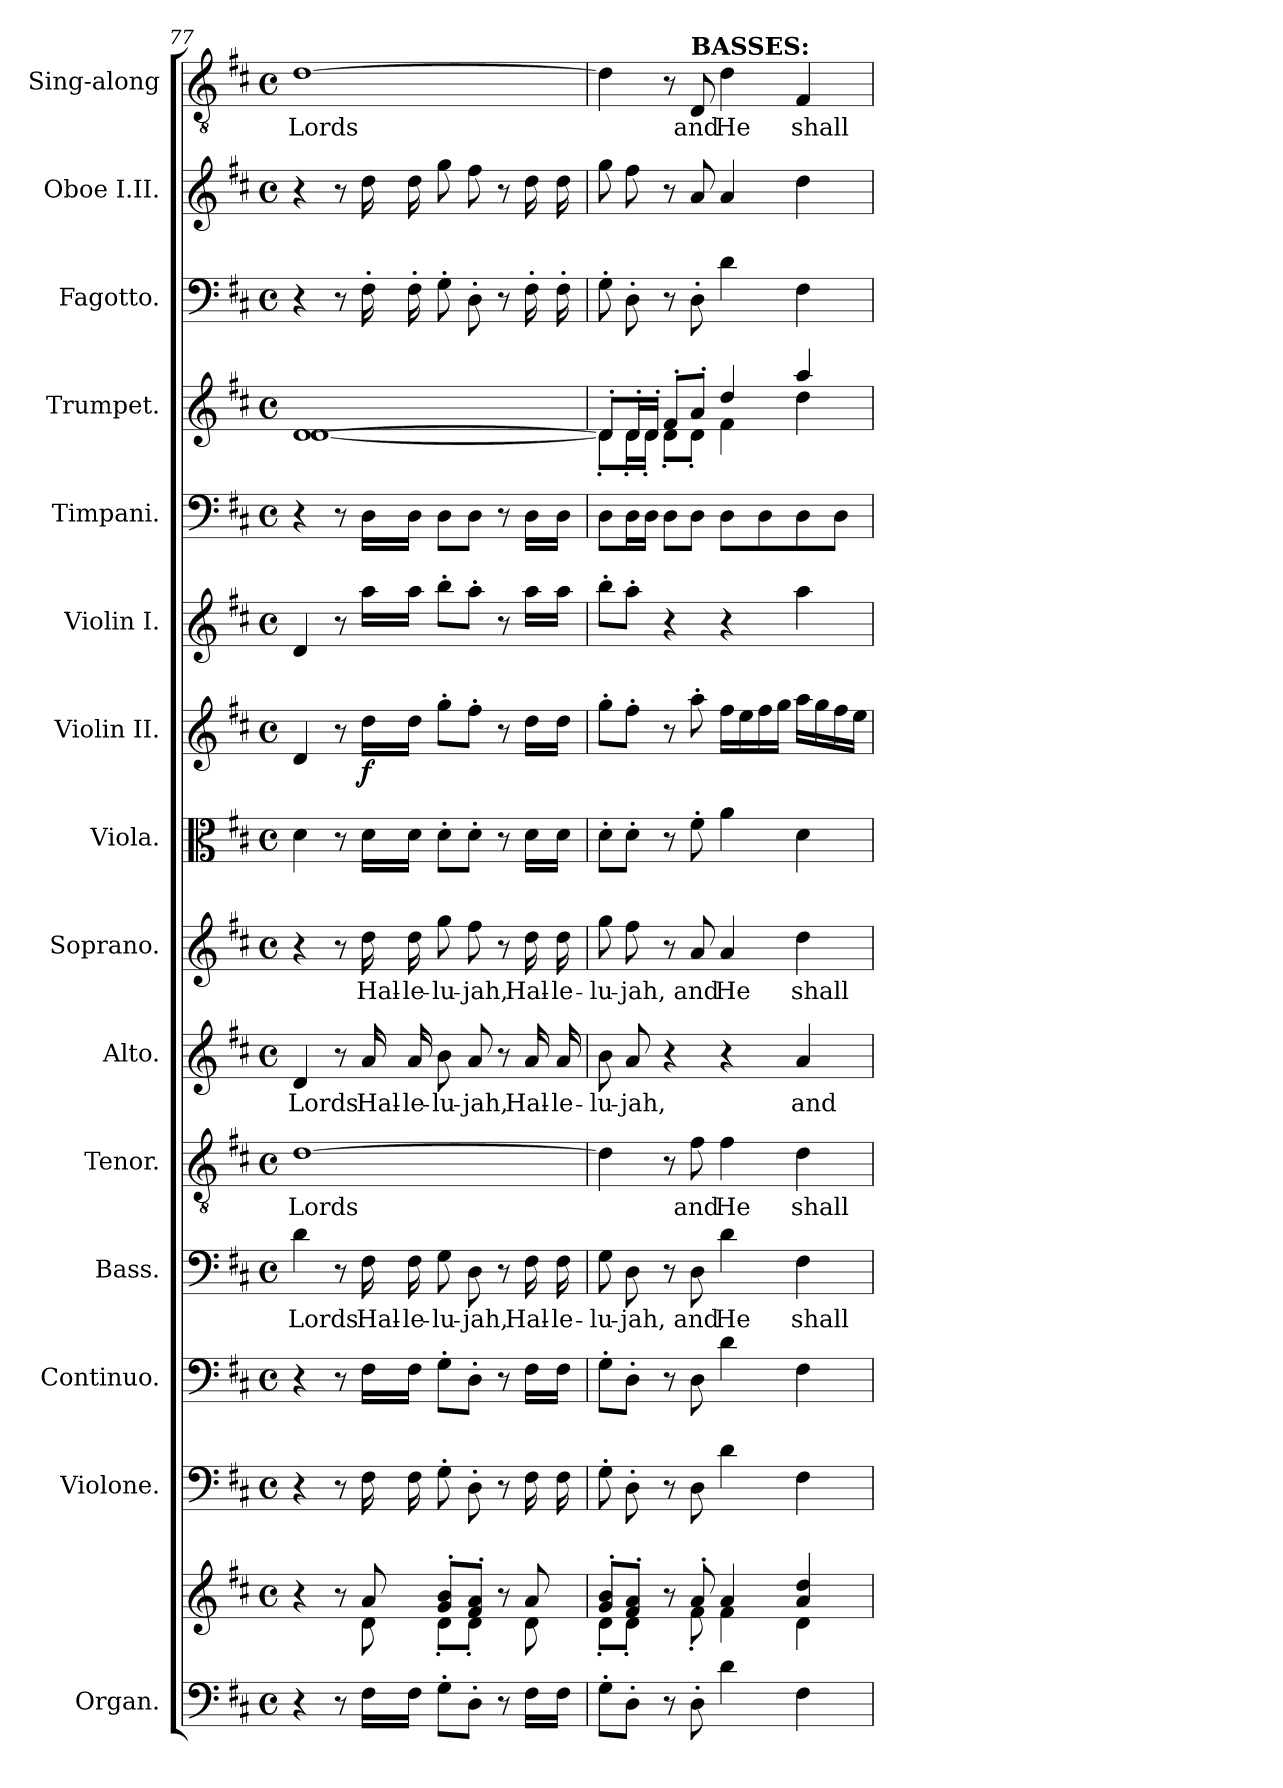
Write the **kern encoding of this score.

**kern	**kern	**kern	**kern	**kern	**text	**kern	**text	**kern	**text	**kern	**text	**kern	**kern	**dynam	**kern	**kern	**kern	**kern	**kern	**kern	**text
*part15	*part15	*part14	*part13	*part12	*part12	*part11	*part11	*part10	*part10	*part9	*part9	*part8	*part7	*part7	*part6	*part5	*part4	*part3	*part2	*part1	*part1
*staff16	*staff15	*staff14	*staff13	*staff12	*staff12	*staff11	*staff11	*staff10	*staff10	*staff9	*staff9	*staff8	*staff7	*staff7	*staff6	*staff5	*staff4	*staff3	*staff2	*staff1	*staff1
*I"Organ.	*	*I"Violone.	*I"Continuo.	*I"Bass.	*	*I"Tenor.	*	*I"Alto.	*	*I"Soprano.	*	*I"Viola.	*I"Violin II.	*	*I"Violin I.	*I"Timpani.	*I"Trumpet.	*I"Fagotto.	*I"Oboe I.II.	*I"Sing-along	*
*	*	*	*	*	*	*	*	*	*	*	*	*	*	*	*	*I'Timp	*I'Tpt	*	*I'Ob	*	*
*clefF4	*clefG2	*clefF4	*clefF4	*clefF4	*	*clefGv2	*	*clefG2	*	*clefG2	*	*clefC3	*clefG2	*	*clefG2	*clefF4	*clefG2	*clefF4	*clefG2	*clefGv2	*
*	*	*ITrd7c12	*	*	*	*	*	*	*	*	*	*	*	*	*	*	*	*	*	*	*
*k[f#c#]	*k[f#c#]	*k[f#c#]	*k[f#c#]	*k[f#c#]	*	*k[f#c#]	*	*k[f#c#]	*	*k[f#c#]	*	*k[f#c#]	*k[f#c#]	*	*k[f#c#]	*k[f#c#]	*k[f#c#]	*k[f#c#]	*k[f#c#]	*k[f#c#]	*
*M4/4	*M4/4	*M4/4	*M4/4	*M4/4	*	*M4/4	*	*M4/4	*	*M4/4	*	*M4/4	*M4/4	*	*M4/4	*M4/4	*M4/4	*M4/4	*M4/4	*M4/4	*
*met(c)	*met(c)	*met(c)	*met(c)	*met(c)	*	*met(c)	*	*met(c)	*	*met(c)	*	*met(c)	*met(c)	*	*met(c)	*met(c)	*met(c)	*met(c)	*met(c)	*met(c)	*
=77	=77	=77	=77	=77	=77	=77	=77	=77	=77	=77	=77	=77	=77	=77	=77	=77	=77	=77	=77	=77	=77
*	*^	*	*	*	*	*	*	*	*	*	*	*	*	*	*	*	*	*	*	*	*
!	!	!	!	!	!	!LO:LY:b	!	!LO:LY:b	!	!LO:LY:b	!	!	!	!	!	!	!	!	!	!	!	!LO:LY:b
*	*	*	*	*	*	*	*	*	*	*	*	*	*	*	*	*	*	*^	*	*	*	*
4r	4r	4.ryy	4r	4r	4d\	Lords	[1d	Lords	4d/	Lords	4r	.	4d\	4d/	.	4d/	4r	[1d	[1d	4r	4r	[1d	Lords
8r	8r	.	8r	8r	8r	.	.	.	8r	.	8r	.	8r	8r	.	8r	8r	.	.	8r	8r	.	.
!	!	!	!	!	!	!LO:LY:b	!	!	!	!LO:LY:b	!	!LO:LY:b	!	!	!LO:DY:b	!	!	!	!	!	!	!	!
16F#\LL	8a!/	8d!\	16FF#\	16F#\LL	16F#\	Hal-	.	.	16a/	Hal-	16dd\	Hal-	16d\LL	16dd\LL	f	16aa\LL	16D\LL	.	.	16F#'\	16dd\	.	.
!	!	!	!	!	!	!LO:LY:b	!	!	!	!LO:LY:b	!	!LO:LY:b	!	!	!	!	!	!	!	!	!	!	!
16F#\JJ	.	.	16FF#\	16F#\JJ	16F#\	-le-	.	.	16a/	-le-	16dd\	-le-	16d\JJ	16dd\JJ	.	16aa\JJ	16D\JJ	.	.	16F#'\	16dd\	.	.
!	!	!	!	!	!	!LO:LY:b	!	!	!	!LO:LY:b	!	!LO:LY:b	!	!	!	!	!	!	!	!	!	!	!
8G'\L	8g!/' 8b!/'L	8d'!\L	8GG'\	8G'\L	8G\	-lu-	.	.	8b\	-lu-	8gg\	-lu-	8d'\L	8gg'\L	.	8bb'\L	8D\L	.	.	8G'\	8gg\	.	.
!	!	!	!	!	!	!LO:LY:b	!	!	!	!LO:LY:b	!	!LO:LY:b	!	!	!	!	!	!	!	!	!	!	!
8D'\J	8f#!/' 8a!/'J	8d'!\J	8DD'\	8D'\J	8D\	-jah,	.	.	8a/	-jah,	8ff#\	-jah,	8d'\J	8ff#'\J	.	8aa'\J	8D\J	.	.	8D'\	8ff#\	.	.
8r	8r	8ryy	8r	8r	8r	.	.	.	8r	.	8r	.	8r	8r	.	8r	8r	.	.	8r	8r	.	.
!	!	!	!	!	!	!LO:LY:b	!	!	!	!LO:LY:b	!	!LO:LY:b	!	!	!	!	!	!	!	!	!	!	!
16F#\LL	8a!/	8d!\	16FF#\	16F#\LL	16F#\	Hal-	.	.	16a/	Hal-	16dd\	Hal-	16d\LL	16dd\LL	.	16aa\LL	16D\LL	.	.	16F#'\	16dd\	.	.
!	!	!	!	!	!	!LO:LY:b	!	!	!	!LO:LY:b	!	!LO:LY:b	!	!	!	!	!	!	!	!	!	!	!
16F#\JJ	.	.	16FF#\	16F#\JJ	16F#\	-le-	.	.	16a/	-le-	16dd\	-le-	16d\JJ	16dd\JJ	.	16aa\JJ	16D\JJ	.	.	16F#'\	16dd\	.	.
=78	=78	=78	=78	=78	=78	=78	=78	=78	=78	=78	=78	=78	=78	=78	=78	=78	=78	=78	=78	=78	=78	=78	=78
!	!	!	!	!	!	!LO:LY:b	!	!	!	!LO:LY:b	!	!LO:LY:b	!	!	!	!	!	!	!	!	!	!	!
8G'\L	8g!/' 8b!/'L	8d'!\L	8GG'\	8G'\L	8G\	-lu-	4d\]	.	8b\	-lu-	8gg\	-lu-	8d'\L	8gg'\L	.	8bb'\L	8D\L	8d'/L]	8d'\L]	8G'\	8gg\	4d\]	.
!	!	!	!	!	!	!LO:LY:b	!	!	!	!LO:LY:b	!	!LO:LY:b	!	!	!	!	!	!	!	!	!	!	!
8D'\J	8f#!/' 8a!/'J	8d'!\J	8DD'\	8D'\J	8D\	-jah,	.	.	8a/	-jah,	8ff#\	-jah,	8d'\J	8ff#'\J	.	8aa'\J	16D\L	16d'/L	16d'\L	8D'\	8ff#\	.	.
.	.	.	.	.	.	.	.	.	.	.	.	.	.	.	.	.	16D\JJ	16d'/JJ	16d'\JJ	.	.	.	.
8r	8r	8ryy	8r	8r	8r	.	8r	.	4r	.	8r	.	8r	8r	.	4r	8D\L	8f#'/L	8d'\L	8r	8r	8r	.
!	!	!	!	!	!	!	!	!	!	!	!	!	!	!	!	!	!	!	!	!	!	!LO:TX:a:B:t=BASSES&colon;	!
!	!	!	!	!	!	!LO:LY:b	!	!LO:LY:b	!	!	!	!LO:LY:b	!	!	!	!	!	!	!	!	!	!	!LO:LY:b
8D'\	8a'!/	8f#'!\	8DD\	8D\	8D\	and	8f#\	and	.	.	8a/	and	8f#'\	8aa'\	.	.	8D\J	8a'/J	8d'\J	8D'\	8a/	8D/	and
!	!	!	!	!	!	!LO:LY:b	!	!LO:LY:b	!	!	!	!LO:LY:b	!	!	!	!	!	!	!	!	!	!	!LO:LY:b
4d\	4a!/	4f#!\	4D\	4d\	4d\	He	4f#\	He	4r	.	4a/	He	4a\	16ff#\LL	.	4r	8D\L	4dd/	4f#\	4d\	4a/	4d\	He
.	.	.	.	.	.	.	.	.	.	.	.	.	.	16ee\	.	.	.	.	.	.	.	.	.
.	.	.	.	.	.	.	.	.	.	.	.	.	.	16ff#\	.	.	8D\	.	.	.	.	.	.
.	.	.	.	.	.	.	.	.	.	.	.	.	.	16gg\JJ	.	.	.	.	.	.	.	.	.
!	!	!	!	!	!	!LO:LY:b	!	!LO:LY:b	!	!LO:LY:b	!	!LO:LY:b	!	!	!	!	!	!	!	!	!	!	!LO:LY:b
4F#\	4a!/ 4dd!/	4d!\	4FF#\	4F#\	4F#\	shall	4d\	shall	4a/	and	4dd\	shall	4d\	16aa\LL	.	4aa\	8D\	4aa/	4dd\	4F#\	4dd\	4F#/	shall
.	.	.	.	.	.	.	.	.	.	.	.	.	.	16gg\	.	.	.	.	.	.	.	.	.
.	.	.	.	.	.	.	.	.	.	.	.	.	.	16ff#\	.	.	8D\J	.	.	.	.	.	.
.	.	.	.	.	.	.	.	.	.	.	.	.	.	16ee\JJ	.	.	.	.	.	.	.	.	.
*	*v	*v	*	*	*	*	*	*	*	*	*	*	*	*	*	*	*	*v	*v	*	*	*	*
=	=	=	=	=	=	=	=	=	=	=	=	=	=	=	=	=	=	=	=	=	=
*-	*-	*-	*-	*-	*-	*-	*-	*-	*-	*-	*-	*-	*-	*-	*-	*-	*-	*-	*-	*-	*-
